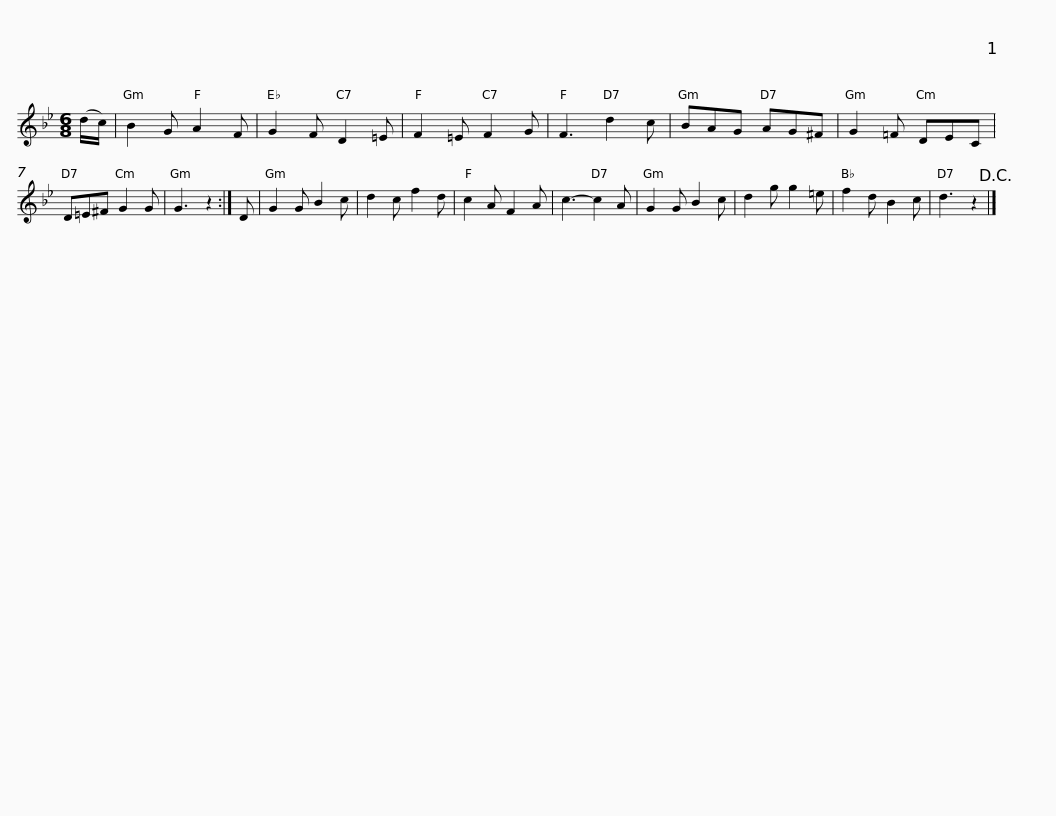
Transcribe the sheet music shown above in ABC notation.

X:1
L:1/8
M:6/8
I:linebreak $
K:Gmin
V:1 treble
V:1
 (d/c/) | B2 G A2 F | G2 F D2 =E | F2 =E F2 G | F3 d2 c | %5
 BAG AG^F | G2 =F DEC | D=E^F G2 G |$ G3 z2 :| D | %10
 G2 G B2 c | d2 c f2 d | c2 A F2 A | c3- c2 A | G2 G B2 c | %15
 d2 g g2 =e | f2 d B2 c | d3 z2!D.C.! |] %18
